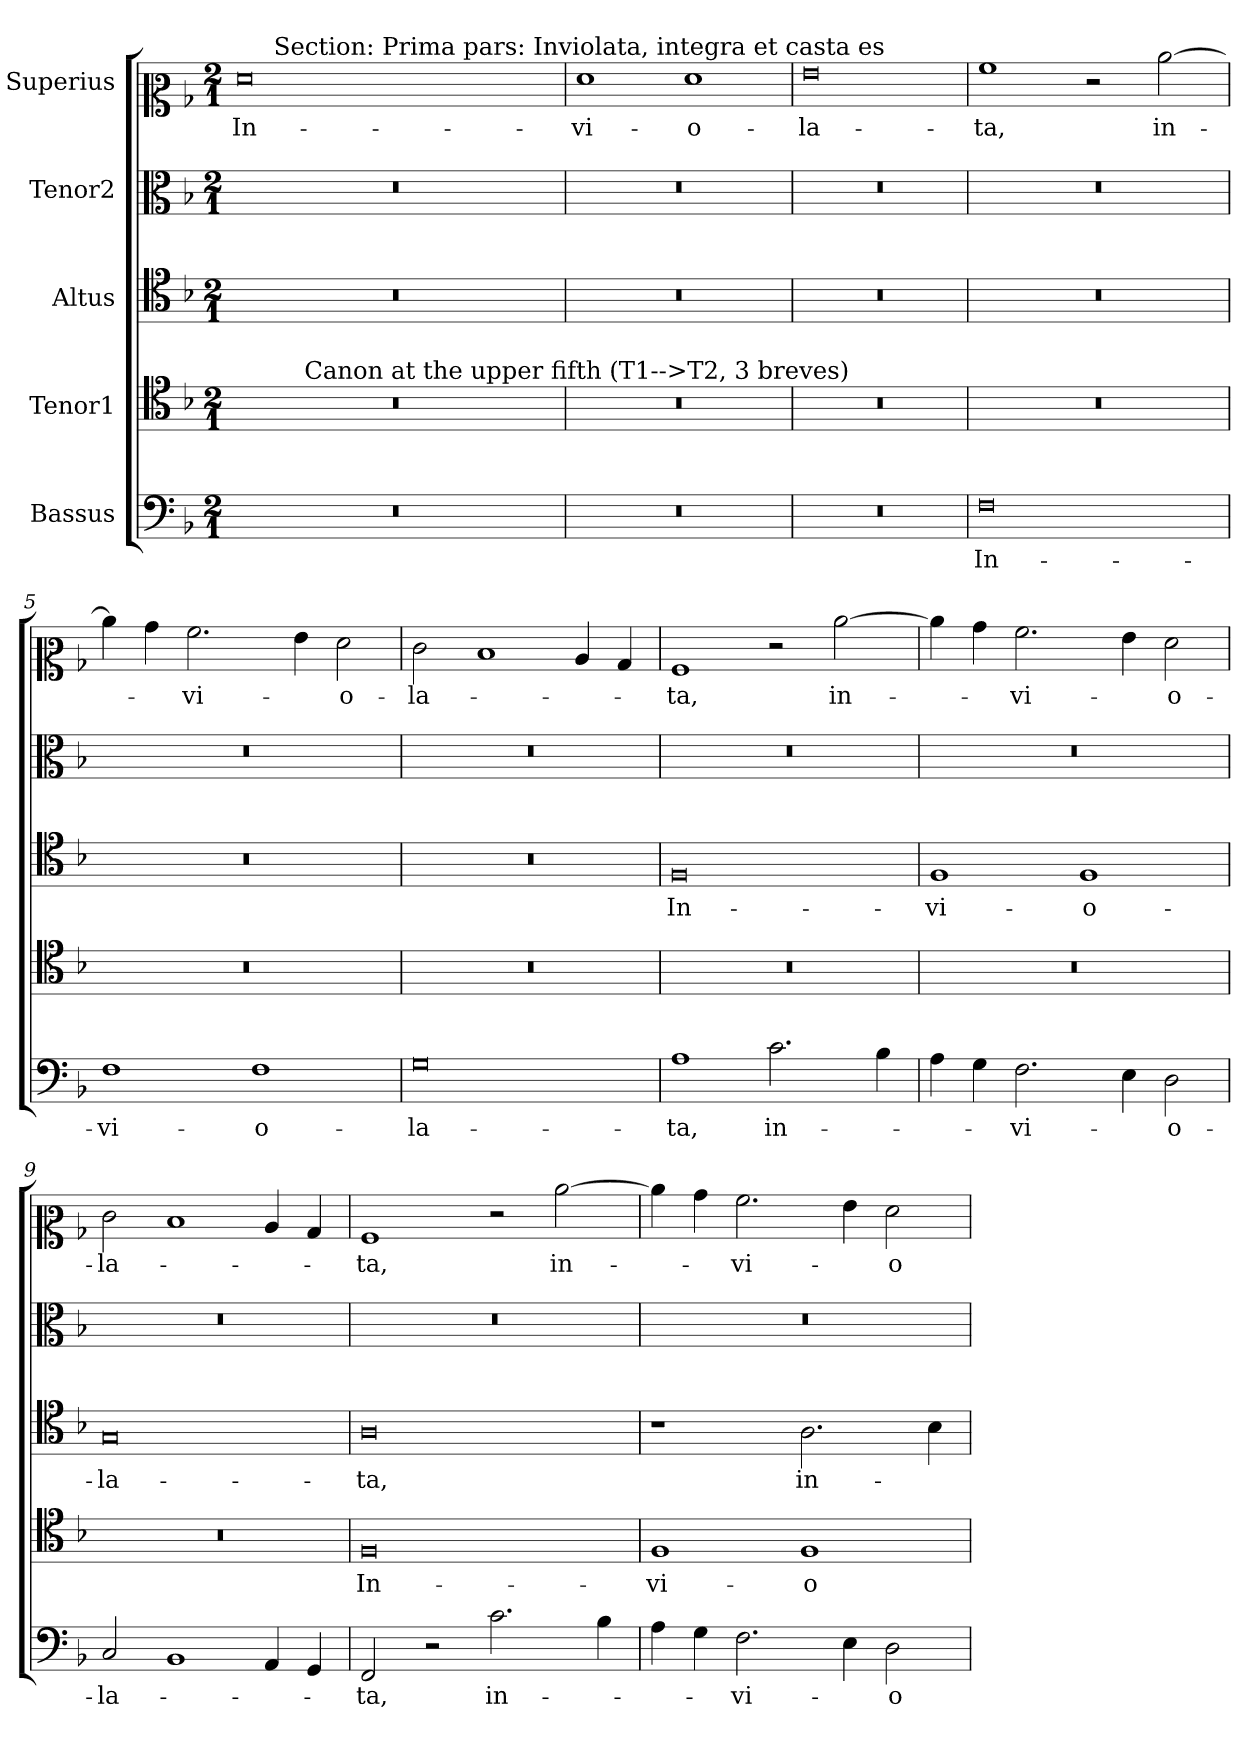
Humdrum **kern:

**kern	**text	**kern	**text	**kern	**text	**kern	**kern	**text
*part5	*part5	*part4	*part4	*part3	*part3	*part2	*part1	*part1
*staff5	*staff5	*staff4	*staff4	*staff3	*staff3	*staff2	*staff1	*staff1
*I"Bassus	*	*I"Tenor1	*	*I"Altus	*	*I"Tenor2	*I"Superius	*
*clefF4	*	*clefC4	*	*clefC4	*	*clefC3	*clefC2	*
*	*	*	*	*ITrd1c2	*	*	*	*
*k[b-]	*	*k[b-]	*	*k[b-e-a-]	*	*k[b-]	*k[b-]	*
*M2/1	*	*M2/1	*	*M2/1	*	*M2/1	*M2/1	*
=1	=1	=1	=1	=1	=1	=1	=1	=1
*	*	*^	*	*	*	*	*^	*
0r	.	0r	6..ryy	.	0r	.	0r	0f	6ryy	In-
!	!	!	!	!	!	!	!	!	!LO:TX:a:t=Section&colon; Prima pars&colon; Inviolata, integra et casta es	!
.	.	.	.	.	.	.	.	.	3%2ryy	.
!	!	!	!LO:TX:a:t=Canon at the upper fifth (T1-->T2, 3 breves)	!	!	!	!	!	!	!
.	.	.	3%2ryy	.	.	.	.	.	.	.
.	.	.	.	.	.	.	.	.	3%2..ryy	.
.	.	.	3%2ryy	.	.	.	.	.	.	.
.	.	.	3ryy	.	.	.	.	.	.	.
.	.	.	24ryy	.	.	.	.	.	.	.
*	*	*v	*v	*	*	*	*	*v	*v	*
=2	=2	=2	=2	=2	=2	=2	=2	=2
0r	.	0r	.	0r	.	0r	1f	-vi-
.	.	.	.	.	.	.	1f	-o-
=3	=3	=3	=3	=3	=3	=3	=3	=3
0r	.	0r	.	0r	.	0r	0g	-la-
=4	=4	=4	=4	=4	=4	=4	=4	=4
0F	In-	0r	.	0r	.	0r	1a	-ta,
.	.	.	.	.	.	.	2r	.
.	.	.	.	.	.	.	[2cc\	in-
=5	=5	=5	=5	=5	=5	=5	=5	=5
1F	-vi-	0r	.	0r	.	0r	4cc\]	.
.	.	.	.	.	.	.	4b-\	.
.	.	.	.	.	.	.	2.a\	-vi-
1F	-o-	.	.	.	.	.	.	.
.	.	.	.	.	.	.	4g\	.
.	.	.	.	.	.	.	2f\	-o-
=6	=6	=6	=6	=6	=6	=6	=6	=6
0G	-la-	0r	.	0r	.	0r	2e\	-la-
.	.	.	.	.	.	.	1d	.
.	.	.	.	.	.	.	4c/	.
.	.	.	.	.	.	.	4B-/	.
=7	=7	=7	=7	=7	=7	=7	=7	=7
1A	-ta,	0r	.	0E-	In-	0r	1A	-ta,
2.c\	in-	.	.	.	.	.	2r	.
.	.	.	.	.	.	.	[2cc\	in-
4B-\	.	.	.	.	.	.	.	.
=8	=8	=8	=8	=8	=8	=8	=8	=8
4A\	.	0r	.	1E-	-vi-	0r	4cc\]	.
4G\	.	.	.	.	.	.	4b-\	.
2.F\	-vi-	.	.	.	.	.	2.a\	-vi-
.	.	.	.	1E-	-o-	.	.	.
4E\	.	.	.	.	.	.	4g\	.
2D\	-o-	.	.	.	.	.	2f\	-o-
=9	=9	=9	=9	=9	=9	=9	=9	=9
2C/	-la-	0r	.	0F	-la-	0r	2e\	-la-
1BB-	.	.	.	.	.	.	1d	.
4AA/	.	.	.	.	.	.	4c/	.
4GG/	.	.	.	.	.	.	4B-/	.
!!LO:LB:g=z
=10	=10	=10	=10	=10	=10	=10	=10	=10
2FF/	-ta,	0F	In-	0G	-ta,	0r	1A	-ta,
2r	.	.	.	.	.	.	.	.
2.c\	in-	.	.	.	.	.	2r	.
.	.	.	.	.	.	.	[2cc\	in-
4B-\	.	.	.	.	.	.	.	.
=11	=11	=11	=11	=11	=11	=11	=11	=11
4A\	.	1F	-vi-	1r	.	0r	4cc\]	.
4G\	.	.	.	.	.	.	4b-\	.
2.F\	-vi-	.	.	.	.	.	2.a\	-vi-
.	.	1F	-o-	2.G\	in-	.	.	.
4E\	.	.	.	.	.	.	4g\	.
2D\	-o-	.	.	.	.	.	2f\	-o-
.	.	.	.	4A-\	.	.	.	.
=	=	=	=	=	=	=	=	=
*-	*-	*-	*-	*-	*-	*-	*-	*-
